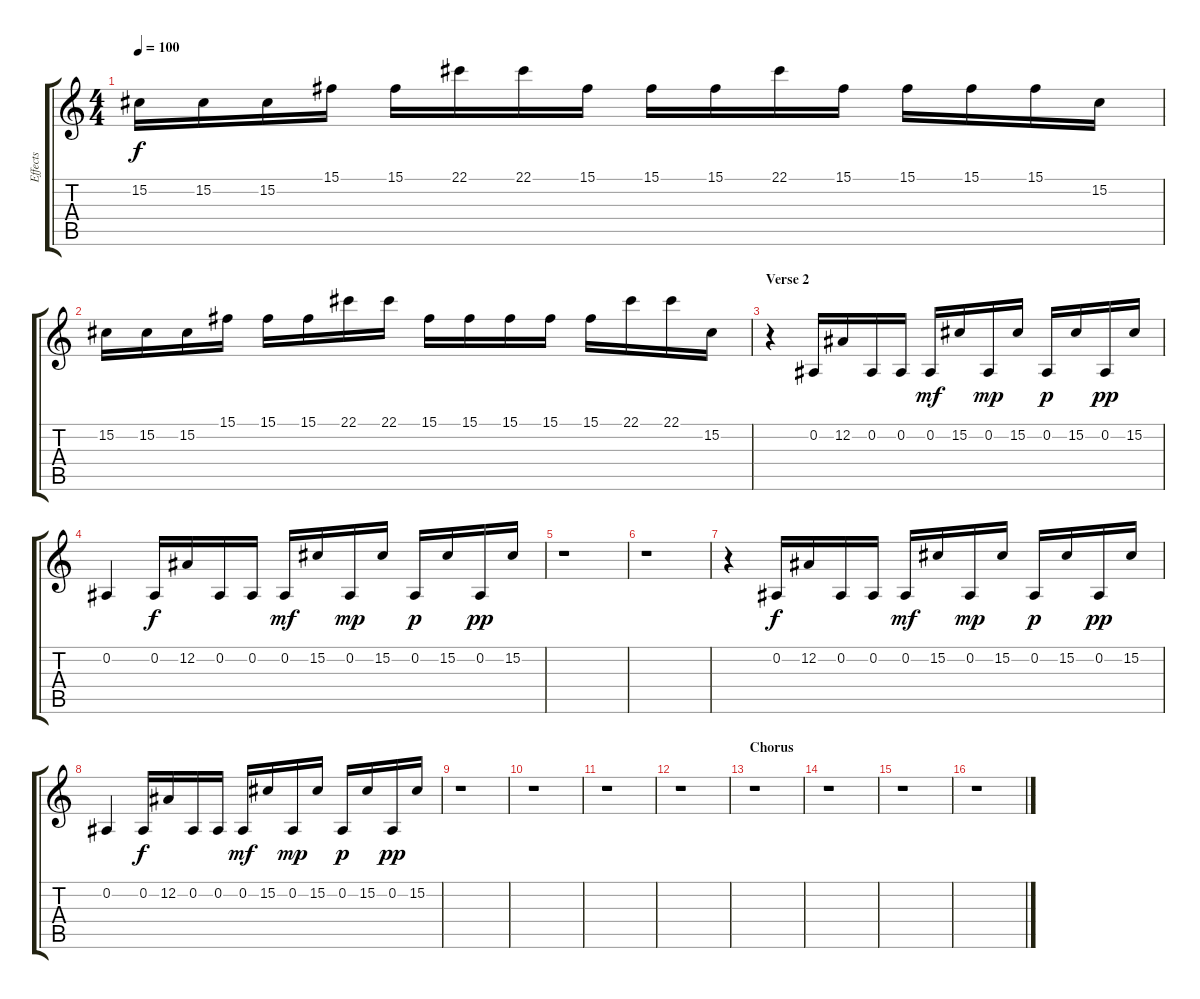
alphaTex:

\track ("Effects" "Effects") {instrument lead8bassandlead}
\staff {score tabs}
\tuning (Eb4 Bb3 Gb3 Db3 Ab2 Db2) {hide}
\ts (4 4)
\tempo 100
\clef g2
\ks c
15.2.16{dy f} 15.2.16 15.2.16 15.1.16 15.1.16 22.1.16 22.1.16 15.1.16 15.1.16 15.1.16 22.1.16 15.1.16 15.1.16 15.1.16 15.1.16 15.2.16 |
15.2.16 15.2.16 15.2.16 15.1.16 15.1.16 15.1.16 22.1.16 22.1.16 15.1.16 15.1.16 15.1.16 15.1.16 15.1.16 22.1.16 22.1.16 15.2.16 |
\section ("" "Verse 2")
r.4{volume 6} 0.2.16{balance 0} 12.2.16 0.2.16 0.2.16 0.2.16{dy mf balance 16} 15.2.16 0.2.16{dy mp} 15.2.16 0.2.16{dy p} 15.2.16 0.2.16{dy pp} 15.2.16 |
0.2.4{balance 8} 0.2.16{dy f balance 16} 12.2.16 0.2.16 0.2.16 0.2.16{dy mf balance 0} 15.2.16 0.2.16{dy mp} 15.2.16 0.2.16{dy p} 15.2.16 0.2.16{dy pp} 15.2.16 |
r.1 |
r.1 |
r.4{volume 6} 0.2.16{dy f balance 0} 12.2.16 0.2.16 0.2.16 0.2.16{dy mf balance 16} 15.2.16 0.2.16{dy mp} 15.2.16 0.2.16{dy p} 15.2.16 0.2.16{dy pp} 15.2.16 |
0.2.4{balance 8} 0.2.16{dy f balance 16} 12.2.16 0.2.16 0.2.16 0.2.16{dy mf balance 0} 15.2.16 0.2.16{dy mp} 15.2.16 0.2.16{dy p} 15.2.16 0.2.16{dy pp} 15.2.16 |
r.1 |
r.1 |
r.1 |
r.1 |
\section ("" "Chorus")
r.1 |
r.1 |
r.1 |
r.1
